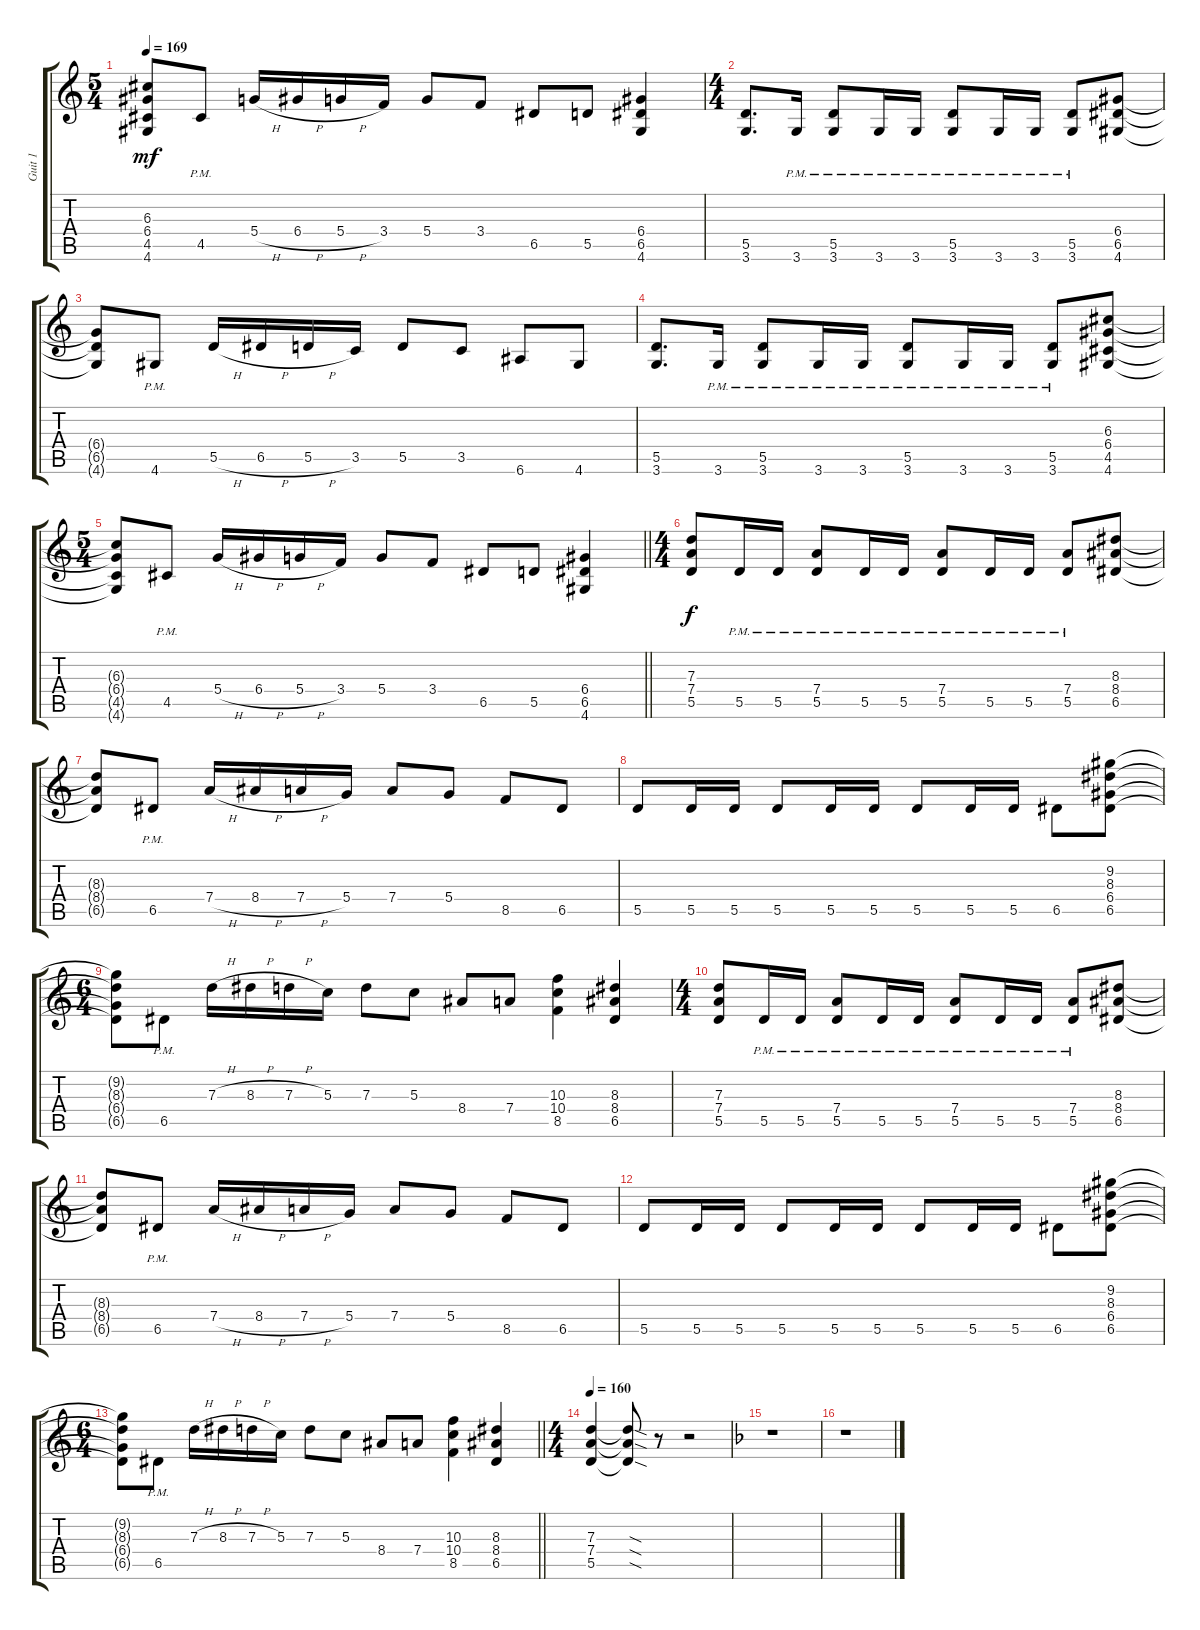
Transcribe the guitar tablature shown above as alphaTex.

\track ("Guit 1" "Guit 1") {instrument distortionguitar}
\staff {score tabs}
\tuning (E4 B3 G3 D3 A2 E2) {hide}
\ts (5 4)
\tempo 169
\clef g2
\ks c
(6.3{t} 6.4{t} 4.5{t} 4.6{t}).8{dy mf} 4.5{pm}.8 5.4{h}.16 6.4{h}.16 5.4{h}.16 3.4.16 5.4.8 3.4.8 6.5.8 5.5.8 (6.4 6.5 4.6).4 |
\ts (4 4)
(5.5 3.6).8{d} 3.6{pm}.16 (5.5{pm} 3.6{pm}).8 3.6{pm}.16 3.6{pm}.16 (5.5{pm} 3.6{pm}).8 3.6{pm}.16 3.6{pm}.16 (5.5{pm} 3.6{pm}).8 (6.4 6.5 4.6).8 |
(6.4{t} 6.5{t} 4.6{t}).8 4.6{pm}.8 5.5{h}.16 6.5{h}.16 5.5{h}.16 3.5.16 5.5.8 3.5.8 6.6.8 4.6.8 |
(5.5 3.6).8{d} 3.6{pm}.16 (5.5{pm} 3.6{pm}).8 3.6{pm}.16 3.6{pm}.16 (5.5{pm} 3.6{pm}).8 3.6{pm}.16 3.6{pm}.16 (5.5{pm} 3.6{pm}).8 (6.3 6.4 4.5 4.6).8 |
\ts (5 4)
\barLineRight lightlight
(6.3{t} 6.4{t} 4.5{t} 4.6{t}).8 4.5{pm}.8 5.4{h}.16 6.4{h}.16 5.4{h}.16 3.4.16 5.4.8 3.4.8 6.5.8 5.5.8 (6.4 6.5 4.6).4 |
\ts (4 4)
(7.3 7.4 5.5).8{dy f} 5.5{pm}.16 5.5{pm}.16 (7.4{pm} 5.5{pm}).8 5.5{pm}.16 5.5{pm}.16 (7.4{pm} 5.5{pm}).8 5.5{pm}.16 5.5{pm}.16 (7.4{pm} 5.5{pm}).8 (8.3 8.4 6.5).8 |
(8.3{t} 8.4{t} 6.5{t}).8 6.5{pm}.8 7.4{h}.16 8.4{h}.16 7.4{h}.16 5.4.16 7.4.8 5.4.8 8.5.8 6.5.8 |
5.5.8 5.5.16 5.5.16 5.5.8 5.5.16 5.5.16 5.5.8 5.5.16 5.5.16 6.5.8 (9.2 8.3 6.4 6.5).8 |
\ts (6 4)
(9.2{t} 8.3{t} 6.4{t} 6.5{t}).8 6.5{pm}.8 7.3{h}.16 8.3{h}.16 7.3{h}.16 5.3.16 7.3.8 5.3.8 8.4.8 7.4.8 (10.3 10.4 8.5).4 (8.3 8.4 6.5).4 |
\ts (4 4)
(7.3 7.4 5.5).8 5.5{pm}.16 5.5{pm}.16 (7.4{pm} 5.5{pm}).8 5.5{pm}.16 5.5{pm}.16 (7.4{pm} 5.5{pm}).8 5.5{pm}.16 5.5{pm}.16 (7.4{pm} 5.5{pm}).8 (8.3 8.4 6.5).8 |
(8.3{t} 8.4{t} 6.5{t}).8 6.5{pm}.8 7.4{h}.16 8.4{h}.16 7.4{h}.16 5.4.16 7.4.8 5.4.8 8.5.8 6.5.8 |
5.5.8 5.5.16 5.5.16 5.5.8 5.5.16 5.5.16 5.5.8 5.5.16 5.5.16 6.5.8 (9.2 8.3 6.4 6.5).8 |
\ts (6 4)
\barLineRight lightlight
(9.2{t} 8.3{t} 6.4{t} 6.5{t}).8 6.5{pm}.8 7.3{h}.16 8.3{h}.16 7.3{h}.16 5.3.16 7.3.8 5.3.8 8.4.8 7.4.8 (10.3 10.4 8.5).4 (8.3 8.4 6.5).4 |
\ts (4 4)
\tempo 160
(7.3 7.4 5.5).4 (7.3{sod t} 7.4{sod t} 5.5{sod t}).8 r.8 r.2 |
\ks f
r.1 |
r.1
